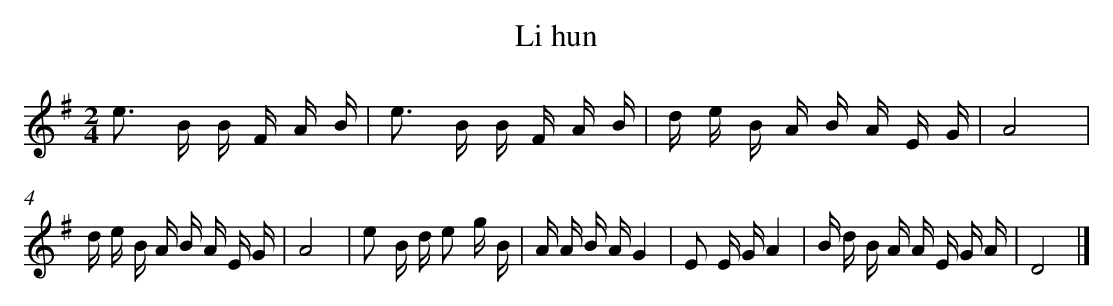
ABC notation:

X:1
T: Li hun
L: 1/16
M: 2/4
K: G
e2> B2 B F A B [I:setbarnb 1]|
e2> B2 B F A B |
d e B A B A E G |
A8 |
d e B A B A E G |
A8 |
e2 B d e2 g B |
A A B AG4 |
E2 E GA4 |
B d B A A E G A |
D8 |]
